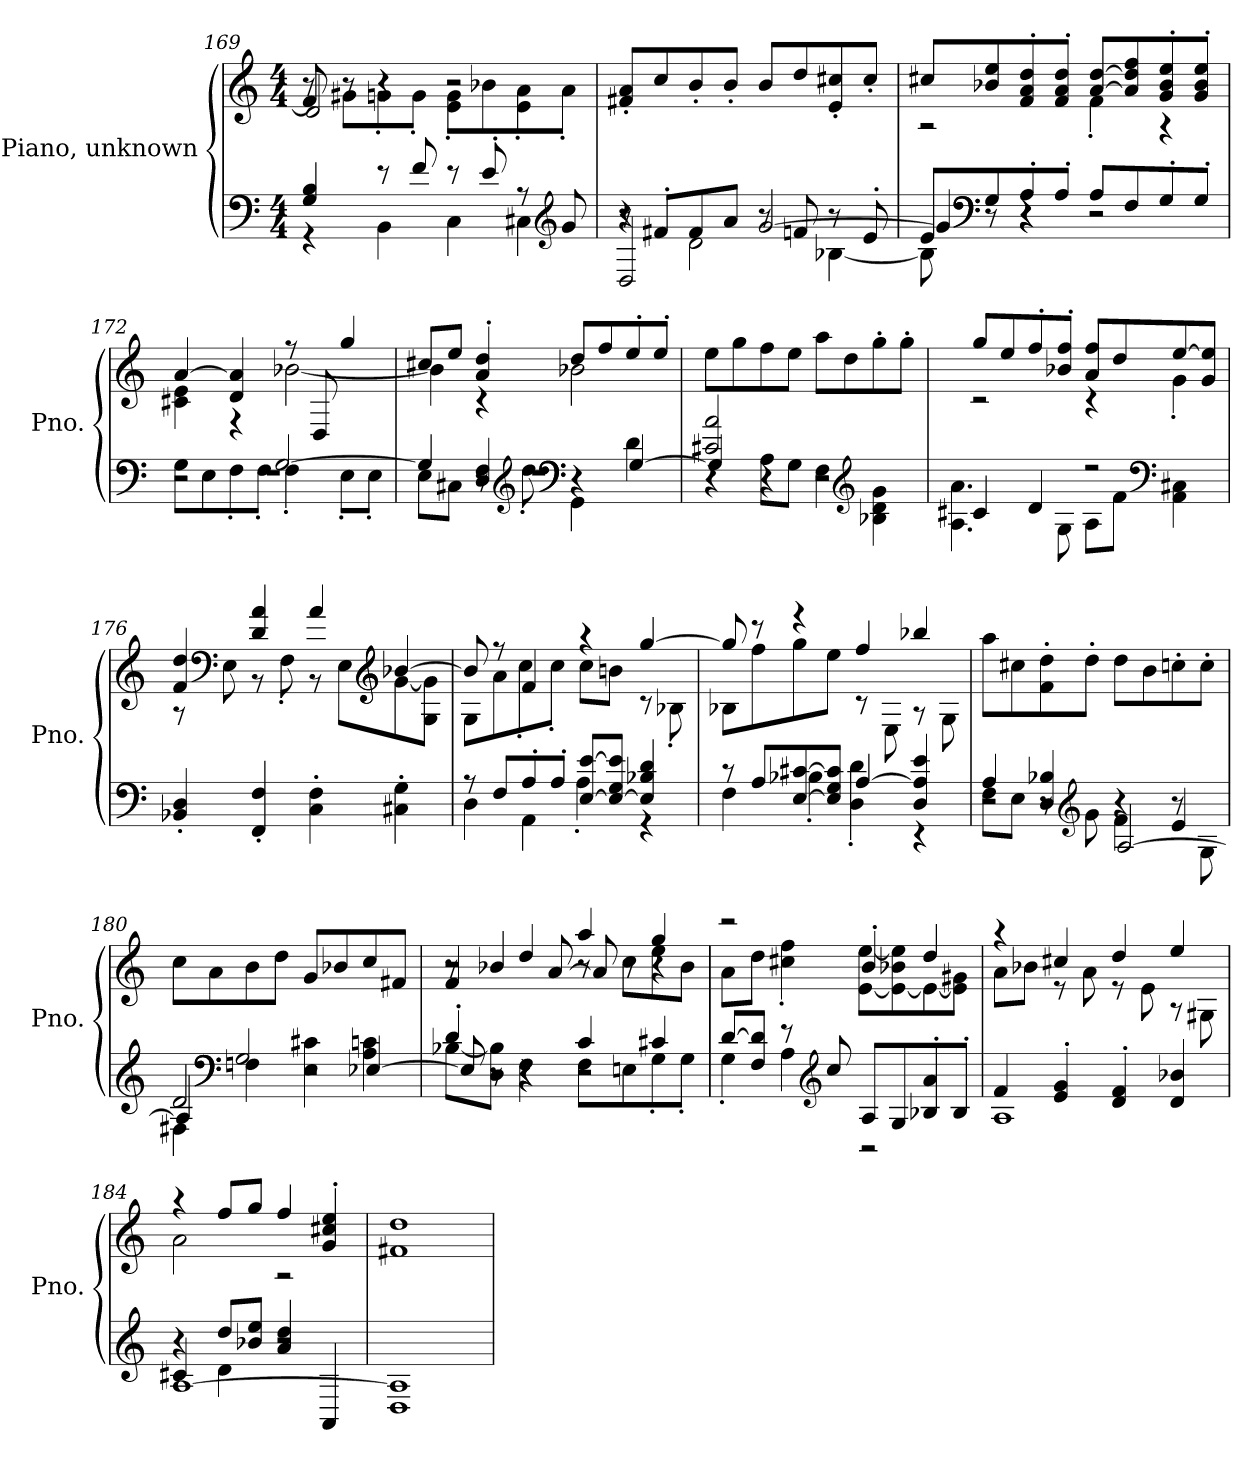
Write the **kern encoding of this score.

**kern	**kern
*part1	*part1
*staff2	*staff1
*I"Piano, unknown	*
*I'Pno.	*
*clefF4	*clefG2
*k[]	*k[]
*M4/4	*M4/4
=169	=169
*^	*^
*	*	*	*^
4G/ 4B/	4r	8f/]	8r	2d/
.	.	8r	8g#X\L	.
8r	4BB\	4r	8gn'\	.
8f/	.	.	8g'\J	.
8r	4C\	2r	8e\' 8g\'L	2r
8e'/	.	.	8b-X\	.
8r	4C#X\	.	8e\' 8a\'	.
*clefG2	*	*	*	*
8g/	.	.	8a'\J	.
*	*	*v	*v	*v
!!LO:LB:g=z
=170	=170	=170
*	*^	*
8r	4r	2D/	8f#X/' 8a/'L
8f#X'/L	.	.	8cc/
8f#/	2d\	.	8b'/
8a/J	.	.	8b'/J
8r	.	[2g/	8b/L
8fn/	.	.	8dd/
8r	[4B-X\	.	8e/' 8cc#X/'
8e'/	.	.	8cc#'/J
=171	=171	=171	=171
*	*	*	*^
8e/L	8B-\]	4g/]	8cc#X/L	2r
*clefF4	*	*	*	*
8G/	8r	.	8b-X/ 8ee/	.
8A'/	4r	4r	8f/' 8a/' 8dd/'	.
8A'/J	.	.	8f/' 8a/' 8dd/'J	.
8A/L	2r	2r	[8a/ [8dd/L	4f'\
8F/	.	.	8a/] 8dd/] 8ff/	.
8G'/	.	.	8g/' 8b-/' 8ee/'	4r
8G'/J	.	.	8g/' 8b-/' 8ee/'J	.
=172	=172	=172	=172	=172
1r	8G\L	2r	[4a/	4c#X\ 4e\
.	8E\	.	.	.
.	8F'\	.	4d/ 4a/]	4r
.	8F'\J	.	.	.
.	4F'\	[2G/	8r	[2b-X\
.	.	.	8D/	.
.	8E'\L	.	4gg/	.
.	8E'\J	.	.	.
!!LO:LB:g=z	!!
=173	=173	=173	=173	=173
1r	8E\L	4G/]	8cc#X/L	4b-\]
.	8C#X\J	.	8ee/J	.
.	8r	4D/ 4F/	4a/' 4dd/'	4r
*clefG2	*	*	*	*
.	8dd'\	.	.	.
*clefF4	*	*	*	*
.	4GG\	4r	8dd/L	2b-X\
.	.	.	8ff/	.
.	4d\	[4G/	8ee'/	.
.	.	.	8ee'/J	.
*	*	*	*v	*v
=174	=174	=174	=174
2c#X/ 2a/	4r	4G/]	8ee\L
.	.	.	8gg\
.	8A\L	4r	8ff\
.	8G\J	.	8ee\J
2r	4F\	2r	8aa\L
.	.	.	8dd\
*clefG2	*	*	*
.	4B-X\ 4d\ 4g\	.	8gg'\
.	.	.	8gg'\J
*	*v	*v	*
=175	=175	=175
*	*	*^
4c#X/	4.A\ 4.a\	8gg/L	2r
.	.	8ee/	.
4d/	.	8ff'/	.
.	8G\	8b-X/' 8ff/'J	.
2r	8A\L	8a/ 8ff/L	4r
.	8f\J	8dd/	.
*clefF4	*	*	*
.	4AA\ 4C#X\	[8ee/	4g'\
.	.	8g/ 8ee/]J	.
*v	*v	*	*
!!LO:LB:g=z	!!
=176	=176	=176
4BB-X/' 4D/'	4f/ 4dd/	8r
*	*clefF4	*
.	.	8E\
4FF/' 4F/'	4d/ 4a/	8r
.	.	8F'\
4C\' 4F\'	4a/	8r
.	.	8E\L
*	*clefG2	*
4C#X\' 4G\'	[4b-X/	[8g\
.	.	8G\ 8g\]J
=177	=177	=177
*^	*	*
8r	4D\	8b-/]	8G\L
8F/L	.	8r	8a\
8A'/	4AA\	4f/	8cc'\
8A'/J	.	.	8cc'\J
[8E/ [8e/L	4A'\	4r	8cc\L
8E/_ 8G/ 8e/]J	.	.	8bn\J
4E/] 4B-X/ 4d/	4r	[4gg/	8r
.	.	.	8B-X'\
=178	=178	=178	=178
8r	4F\	8gg/]	8B-X\L
8A/L	.	8r	8ff\
[8E/ [8c#X/	4B-X'\	4r	8gg\
8E/] 8G/ 8c#/]J	.	.	8ee\J
[4A/	4D\' 4d\'	4ff/	8r
.	.	.	8E\
4D/ 4A/] 4e/	4r	4bb-X/	8r
.	.	.	8G\
*	*	*v	*v
!!LO:LB:g=z
=179	=179	=179
*	*^	*
2r	8F\L	4A/	8aa\L
.	8E\J	.	8cc#X\
.	8r	4D/ 4B-X/	8f\' 8dd\'
*clefG2	*	*	*
.	8g\	.	8dd'\J
4r	4f\	[2A/	8dd\L
.	.	.	8b\
4e/	8r	.	8ccn'\
.	8G\	.	8cc'\J
=180	=180	=180	=180
2d/	4F#X\	4A/]	8cc\L
.	.	.	8a\
*clefF4	*	*	*
.	4Fn\	2G/	8b\
.	.	.	8dd\J
2r	4E\ 4c#X\	.	8g/L
.	.	.	8b-X/
.	4A\ 4cn\	[4E-X/	8cc/
.	.	.	8f#X/J
=181	=181	=181	=181
*	*	*	*^
*	*	*	*	*^
4d'/	[8B-X\L	8E-/]	4f/	2r	8r
.	8D\ 8B-\]J	8r	.	.	4b-X/
4r	4F\	4r	4dd/	.	.
.	.	.	.	.	[8a/
4c/	8F\L	2r	4aa/	8r	8a/]
.	8En\	.	.	8cc\L	8r
4c#X/	8G'\	.	4gg/	8ee\	4r
.	8G'\J	.	.	8b-\J	.
*	*v	*v	*	*	*
*	*	*	*v	*v
!!LO:PB:g=z
=182	=182	=182	=182
[8d/L	4G'\	2r	8a\L
8F/ 8d/]J	.	.	8dd\J
8r	4A\	.	4cc#X\' 4ff\'
*clefG2	*	*	*
8cc/	.	.	.
8A/L	2r	4b'/	[8e\ [8ee\L
8G/	.	.	8e\_ 8b-X\ 8ee\]
8B-X/' 8a/'	.	4dd/	8e\_
8B-'/J	.	.	8e\] 8g#X\J
=183	=183	=183	=183
4f/	1A	4r	8a\L
.	.	.	8b-X\J
4e/' 4g/'	.	4cc#X/	8r
.	.	.	8a\
4d/' 4f/'	.	4dd/	8r
.	.	.	8e\
4d/ 4b-X/	.	4ee/	8r
.	.	.	8G#X\
=184	=184	=184	=184
*	*^	*	*
4c#X/	4r	[1A	4r	2a\
8dd/L	4d\	.	8ff/L	.
8b-X/ 8ee/J	.	.	8gg/J	.
4a/ 4dd/	2r	.	4ff/	2r
4AA/	.	.	4g/' 4cc#X/' 4ee/'	.
*	*v	*v	*	*
*	*	*v	*v
=185	=185	=185
1D	1A]	1f#X 1dd
*v	*v	*
=	=
*-	*-
